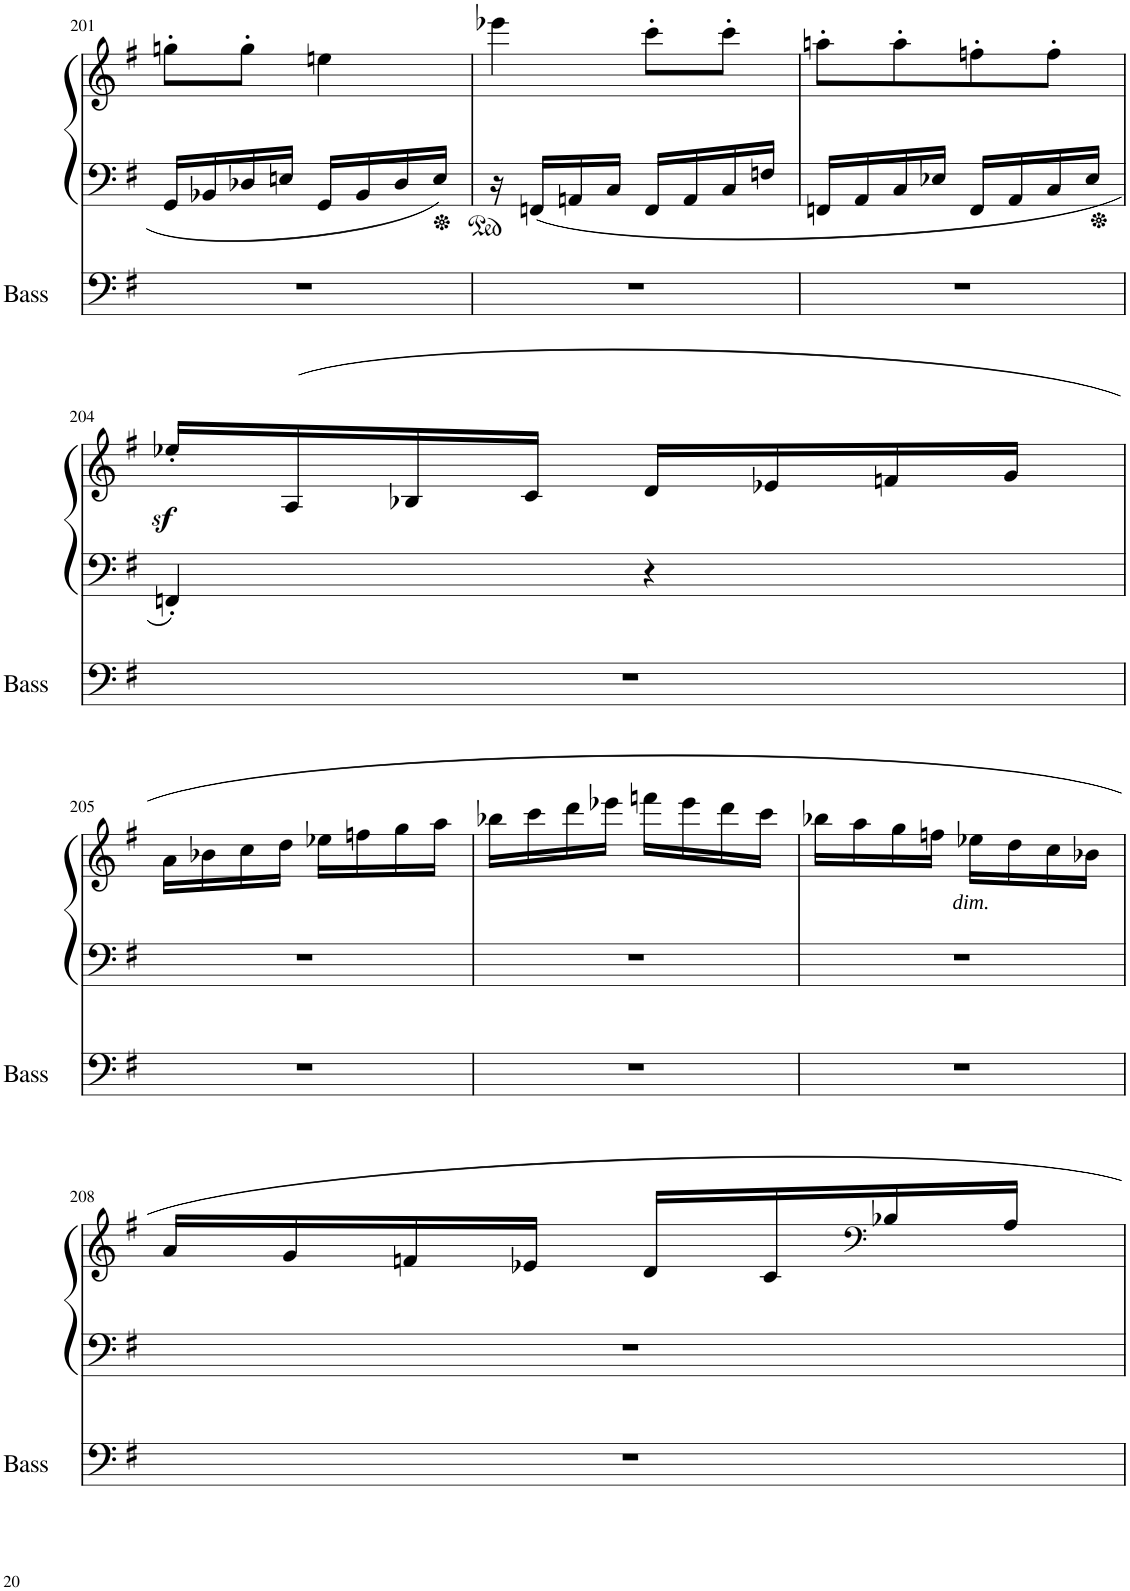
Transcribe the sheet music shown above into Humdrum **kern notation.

**kern	**kern	**kern	**dynam
*part2	*part1	*part1	*part1
*staff3	*staff2	*staff1	*staff1/2
*I"Acoustic Bass	*I"Piano	*	*
*I'Bass	*I'Pno	*	*
!!LO:PB:g=z
*clefF4	*clefF4	*clefG2	*
*Trd7c12	*	*	*
*k[f#]	*k[f#]	*k[f#]	*
*M2/4	*M2/4	*M2/4	*
=201	=201	=201	=201
2r	16GG/LL	8ggn'\L	.
.	16BB-X/	.	.
.	16D-X/	8gg'\J	.
.	16En/JJ	.	.
.	16GG/LL	4een\	.
.	16BB-/	.	.
.	16D-/	.	.
.	16E/JJ	.	.
=202	=202	=202	=202
2r	16r	4eee-X\	.
.	16FFn/LL	.	.
.	16AAn/	.	.
.	16C/JJ	.	.
.	16FF/LL	8ccc'\L	.
.	16AA/	.	.
.	16C/	8ccc'\J	.
.	16Fn/JJ	.	.
=203	=203	=203	=203
2r	16FFn/LL	8aan'\L	.
.	16AA/	.	.
.	16C/	8aa'\	.
.	16E-X/JJ	.	.
.	16FF/LL	8ffn'\	.
.	16AA/	.	.
.	16C/	8ff'\J	.
.	16E-/JJ	.	.
!!LO:LB:g=z
=204	=204	=204	=204
2r	4FFn'/	16ee-Xz<'/LL	.
.	.	16A/	.
.	.	16B-X/	.
.	.	16c/JJ	.
.	4r	16d/LL	.
.	.	16e-X/	.
.	.	16fn/	.
.	.	16g/JJ	.
!!LO:LB:g=z
=205	=205	=205	=205
2r	2r	16a\LL	.
.	.	16b-X\	.
.	.	16cc\	.
.	.	16dd\JJ	.
.	.	16ee-X\LL	.
.	.	16ffn\	.
.	.	16gg\	.
.	.	16aa\JJ	.
=206	=206	=206	=206
2r	2r	16bb-X\LL	.
.	.	16ccc\	.
.	.	16ddd\	.
.	.	16eee-X\JJ	.
.	.	16fffn\LL	.
.	.	16eee-\	.
.	.	16ddd\	.
.	.	16ccc\JJ	.
=207	=207	=207	=207
2r	2r	16bb-X\LL	.
.	.	16aa\	.
.	.	16gg\	.
.	.	16ffn\JJ	.
!	!	!	!LO:DY:b
.	.	16ee-X\LL	other-dynamics
.	.	16dd\	.
.	.	16cc\	.
.	.	16b-X\JJ	.
!!LO:LB:g=z
=208	=208	=208	=208
2r	2r	16a/LL	.
.	.	16g/	.
.	.	16fn/	.
.	.	16e-X/JJ	.
.	.	16d/LL	.
.	.	16c/	.
*	*	*clefF4	*
.	.	16B-X/	.
.	.	16A/JJ	.
=	=	=	=
*-	*-	*-	*-
